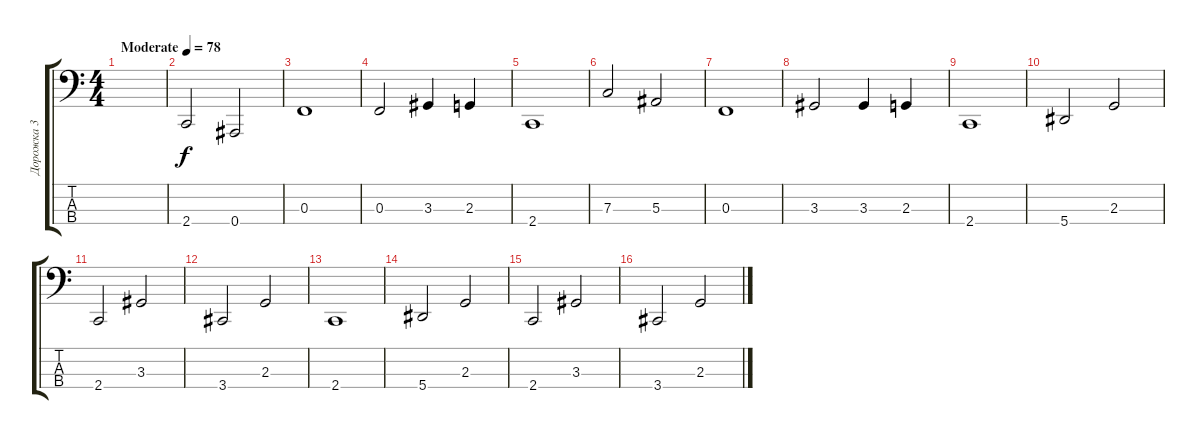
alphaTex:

\track ("Дорожка 3" "Дорожка 3") {instrument electricbasspick}
\staff {score tabs}
\tuning (Eb2 Bb1 F1 Bb0) {hide}
\ts (4 4)
\tempo (78 "Moderate")
\clef f4
\ks c
|
2.4.2 0.4.2 |
0.3.1 |
0.3.2 3.3.4 2.3.4 |
2.4.1 |
7.3.2 5.3.2 |
0.3.1 |
3.3.2 3.3.4 2.3.4 |
2.4.1 |
5.4.2 2.3.2 |
2.4.2 3.3.2 |
3.4.2 2.3.2 |
2.4.1 |
5.4.2 2.3.2 |
2.4.2 3.3.2 |
3.4.2 2.3.2
